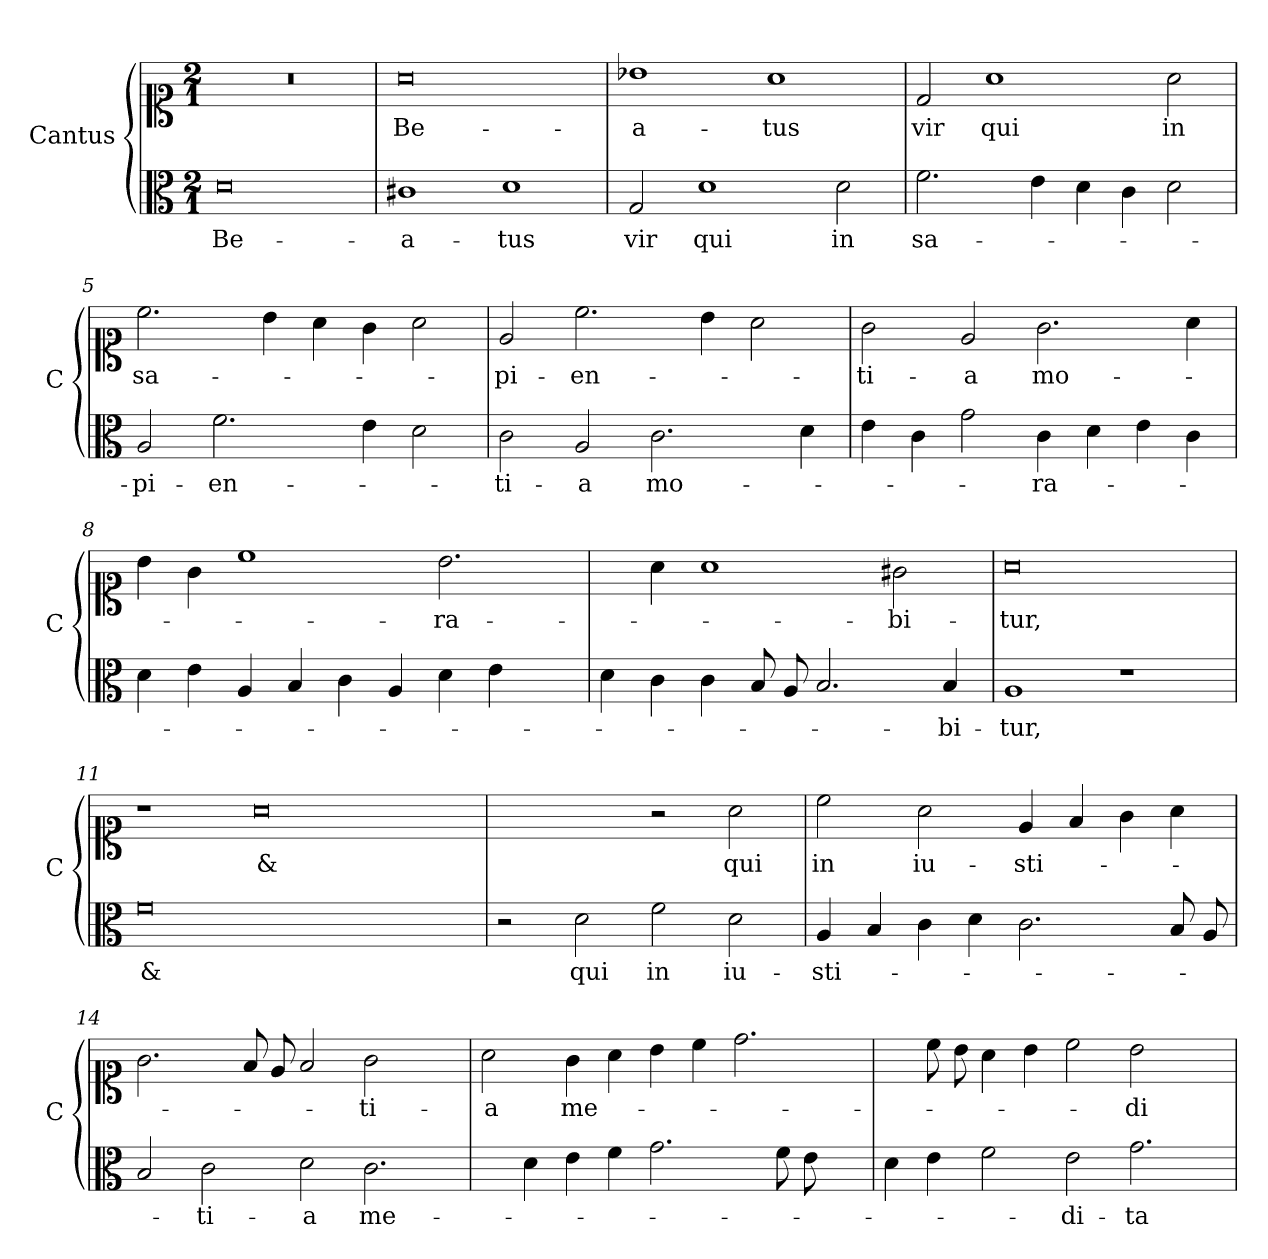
**kern	**text	**kern	**text
*part1	*part1	*part1	*part1
*staff2	*staff2	*staff1	*staff1
*I"Cantus	*	*	*
*I'C	*	*	*
*clefC3	*	*clefC1	*
*k[]	*	*k[]	*
*D:dor	*	*D:dor	*
*M2/1	*	*M2/1	*
=1	=1	=1	=1
0d	Be-	0r	.
=2	=2	=2	=2
1c#X	-a-	0a	Be-
1d	-tus	.	.
=3	=3	=3	=3
2G	vir	1b-X	-a-
1d	qui	.	.
.	.	1a	-tus
2d	in	.	.
=4	=4	=4	=4
2.f	sa-	2d	vir
.	.	1a	qui
4e	.	.	.
4d	.	.	.
4c	.	.	.
2d	.	2a	in
=5	=5	=5	=5
2A	-pi-	2.cc	sa-
2.f	-en-	.	.
.	.	4b	.
.	.	4a	.
4e	.	4g	.
2d	.	2a	.
=6	=6	=6	=6
2c	-ti-	2e	-pi-
2A	-a	2.cc	-en-
2.c	mo-	.	.
.	.	4b	.
.	.	2a	.
4d	.	.	.
=7	=7	=7	=7
4e	.	2g	-ti-
4c	.	.	.
2g	.	2e	-a
4c	-ra-	2.g	mo-
4d	.	.	.
4e	.	.	.
4c	.	4a	.
=8	=8	=8	=8
4d	.	4b	.
4e	.	4g	.
4A	.	1cc	.
4B	.	.	.
4c	.	.	.
4A	.	.	.
4d	.	2.b	-ra-
4e	.	.	.
4ryy	.	.	.
=9	=9	=9	=9
4d	.	4ryy	.
4c	.	4a	.
4c	.	1a	.
8B	.	.	.
8A	.	.	.
2.B	.	.	.
.	.	2g#X	-bi-
4B	-bi-	.	.
=10	=10	=10	=10
1A	-tur,	0a	-tur,
1r	.	.	.
=11	=11	=11	=11
0f	&	1r	.
.	.	0a	&
1ryy	.	.	.
=12	=12	=12	=12
2r	.	1ryy	.
2d	qui	.	.
2f	in	2r	.
2d	iu-	2a	qui
=13	=13	=13	=13
4A	-sti-	2cc	in
4B	.	.	.
4c	.	2a	iu-
4d	.	.	.
2.c	.	4e	-sti-
.	.	4f	.
.	.	4g	.
8B	.	4a	.
8A	.	.	.
=14	=14	=14	=14
2B	.	2.g	.
2c	-ti-	.	.
.	.	8f	.
.	.	8e	.
2d	-a	2f	.
2.c	me-	2g	-ti-
.	.	4ryy	.
=15	=15	=15	=15
4ryy	.	2a	-a
4d	.	.	.
4e	.	4g	me-
4f	.	4a	.
2.g	.	4b	.
.	.	4cc	.
.	.	2.dd	.
8f	.	.	.
8e	.	.	.
4ryy	.	.	.
=16	=16	=16	=16
4d	.	4ryy	.
4e	.	8cc	.
.	.	8b	.
2f	.	4a	.
.	.	4b	.
2e	-di-	2cc	.
2.g	-ta-	2b	-di-
.	.	4ryy	.
=	=	=	=
*-	*-	*-	*-
